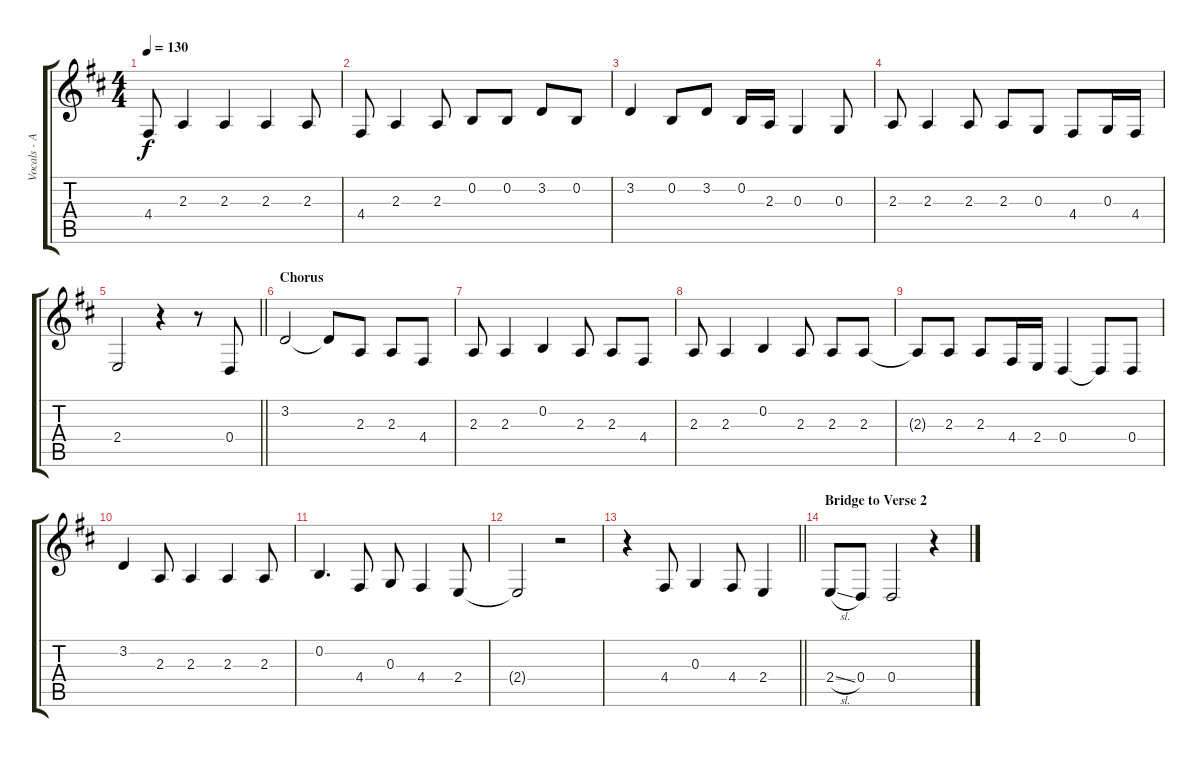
\track ("Vocals - Alan" "Vocals - A") {instrument altosax}
\staff {score tabs}
\tuning (E4 B3 G3 D3 A2 E2) {hide}
\ts (4 4)
\tempo 130
\clef g2
\ks d
4.4.8{dy f} 2.3.4 2.3.4 2.3.4 2.3.8 |
4.4.8 2.3.4 2.3.8 0.2.8 0.2.8 3.2.8 0.2.8 |
3.2.4 0.2.8 3.2.8 0.2.16 2.3.16 0.3.4 0.3.8 |
2.3.8 2.3.4 2.3.8 2.3.8 0.3.8 4.4.8 0.3.16 4.4.16 |
\barLineRight lightlight
2.4.2 r.4 r.8 0.4.8 |
\section ("" "Chorus")
3.2.2 3.2{t}.8 2.3.8 2.3.8 4.4.8 |
2.3.8 2.3.4 0.2.4 2.3.8 2.3.8 4.4.8 |
2.3.8 2.3.4 0.2.4 2.3.8 2.3.8 2.3.8 |
2.3{t}.8 2.3.8 2.3.8 4.4.16 2.4.16 0.4.4 0.4{t}.8 0.4.8 |
3.2.4 2.3.8 2.3.4 2.3.4 2.3.8 |
0.2.4{d} 4.4.8 0.3.8 4.4.4 2.4.8 |
2.4{t}.2 r.2 |
\barLineRight lightlight
r.4 4.4.8 0.3.4 4.4.8 2.4.4 |
\section ("" "Bridge to Verse 2")
2.4{sl}.8 0.4.8 0.4.2 r.4
